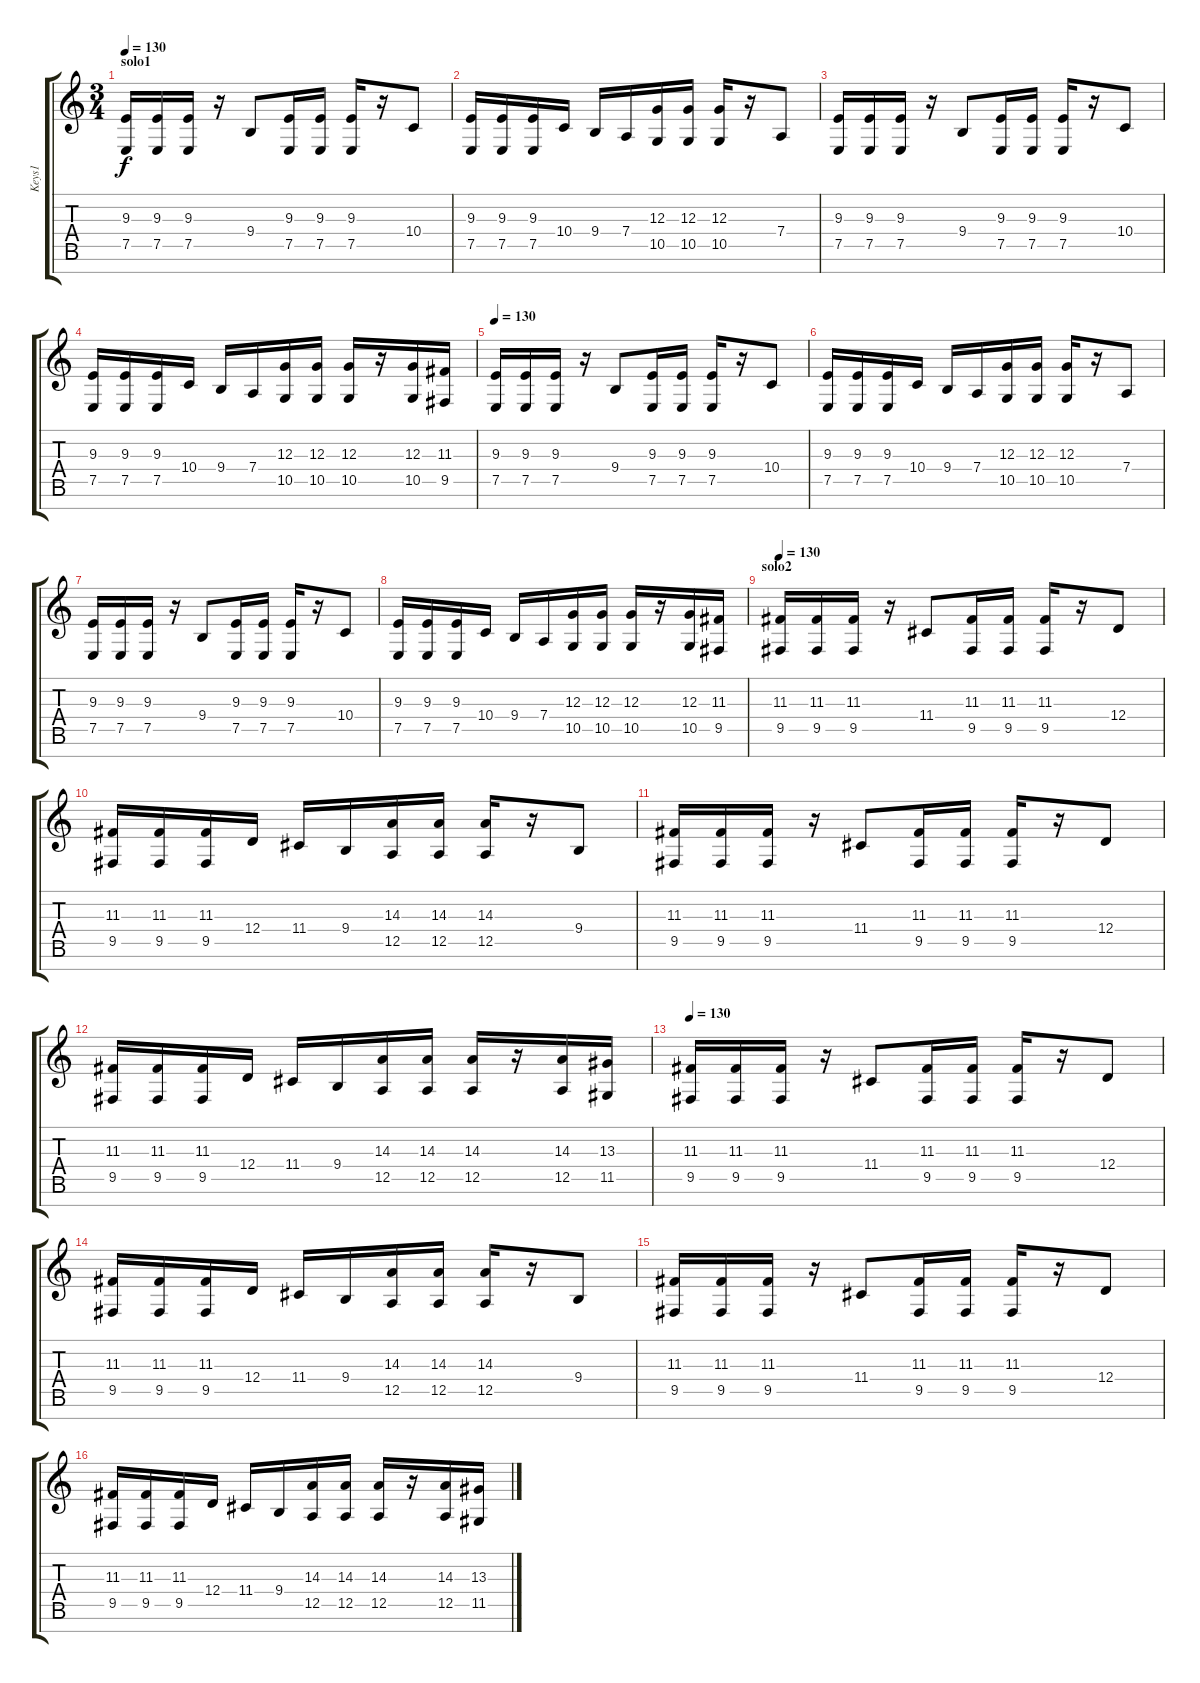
\track ("Keys1" "Keys1") {instrument synthstrings1}
\staff {score tabs}
\tuning (E4 B3 G3 D3 A2 E2 B1) {hide}
\ts (3 4)
\section ("" "solo1")
\tempo 130
\clef g2
\ks c
(9.3 7.5).16{dy f instrument stringensemble1} (9.3 7.5).16 (9.3 7.5).16 r.16 9.4.8 (9.3 7.5).16 (9.3 7.5).16 (9.3 7.5).16 r.16 10.4.8 |
(9.3 7.5).16 (9.3 7.5).16 (9.3 7.5).16 10.4.16 9.4.16 7.4.16 (12.3 10.5).16 (12.3 10.5).16 (12.3 10.5).16 r.16 7.4.8 |
(9.3 7.5).16{instrument stringensemble1} (9.3 7.5).16 (9.3 7.5).16 r.16 9.4.8 (9.3 7.5).16 (9.3 7.5).16 (9.3 7.5).16 r.16 10.4.8 |
(9.3 7.5).16 (9.3 7.5).16 (9.3 7.5).16 10.4.16 9.4.16 7.4.16 (12.3 10.5).16 (12.3 10.5).16 (12.3 10.5).16 r.16 (12.3 10.5).16 (11.3 9.5).16 |
\tempo 130
(9.3 7.5).16{instrument stringensemble1} (9.3 7.5).16 (9.3 7.5).16 r.16 9.4.8 (9.3 7.5).16 (9.3 7.5).16 (9.3 7.5).16 r.16 10.4.8 |
(9.3 7.5).16 (9.3 7.5).16 (9.3 7.5).16 10.4.16 9.4.16 7.4.16 (12.3 10.5).16 (12.3 10.5).16 (12.3 10.5).16 r.16 7.4.8 |
(9.3 7.5).16{instrument stringensemble1} (9.3 7.5).16 (9.3 7.5).16 r.16 9.4.8 (9.3 7.5).16 (9.3 7.5).16 (9.3 7.5).16 r.16 10.4.8 |
(9.3 7.5).16 (9.3 7.5).16 (9.3 7.5).16 10.4.16 9.4.16 7.4.16 (12.3 10.5).16 (12.3 10.5).16 (12.3 10.5).16 r.16 (12.3 10.5).16 (11.3 9.5).16 |
\section ("" "solo2")
\tempo 130
(11.3 9.5).16{instrument stringensemble1} (11.3 9.5).16 (11.3 9.5).16 r.16 11.4.8 (11.3 9.5).16 (11.3 9.5).16 (11.3 9.5).16 r.16 12.4.8 |
(11.3 9.5).16 (11.3 9.5).16 (11.3 9.5).16 12.4.16 11.4.16 9.4.16 (14.3 12.5).16 (14.3 12.5).16 (14.3 12.5).16 r.16 9.4.8 |
(11.3 9.5).16{instrument stringensemble1} (11.3 9.5).16 (11.3 9.5).16 r.16 11.4.8 (11.3 9.5).16 (11.3 9.5).16 (11.3 9.5).16 r.16 12.4.8 |
(11.3 9.5).16 (11.3 9.5).16 (11.3 9.5).16 12.4.16 11.4.16 9.4.16 (14.3 12.5).16 (14.3 12.5).16 (14.3 12.5).16 r.16 (14.3 12.5).16 (13.3 11.5).16 |
\tempo 130
(11.3 9.5).16{instrument stringensemble1} (11.3 9.5).16 (11.3 9.5).16 r.16 11.4.8 (11.3 9.5).16 (11.3 9.5).16 (11.3 9.5).16 r.16 12.4.8 |
(11.3 9.5).16 (11.3 9.5).16 (11.3 9.5).16 12.4.16 11.4.16 9.4.16 (14.3 12.5).16 (14.3 12.5).16 (14.3 12.5).16 r.16 9.4.8 |
(11.3 9.5).16{instrument stringensemble1} (11.3 9.5).16 (11.3 9.5).16 r.16 11.4.8 (11.3 9.5).16 (11.3 9.5).16 (11.3 9.5).16 r.16 12.4.8 |
(11.3 9.5).16 (11.3 9.5).16 (11.3 9.5).16 12.4.16 11.4.16 9.4.16 (14.3 12.5).16 (14.3 12.5).16 (14.3 12.5).16 r.16 (14.3 12.5).16 (13.3 11.5).16
